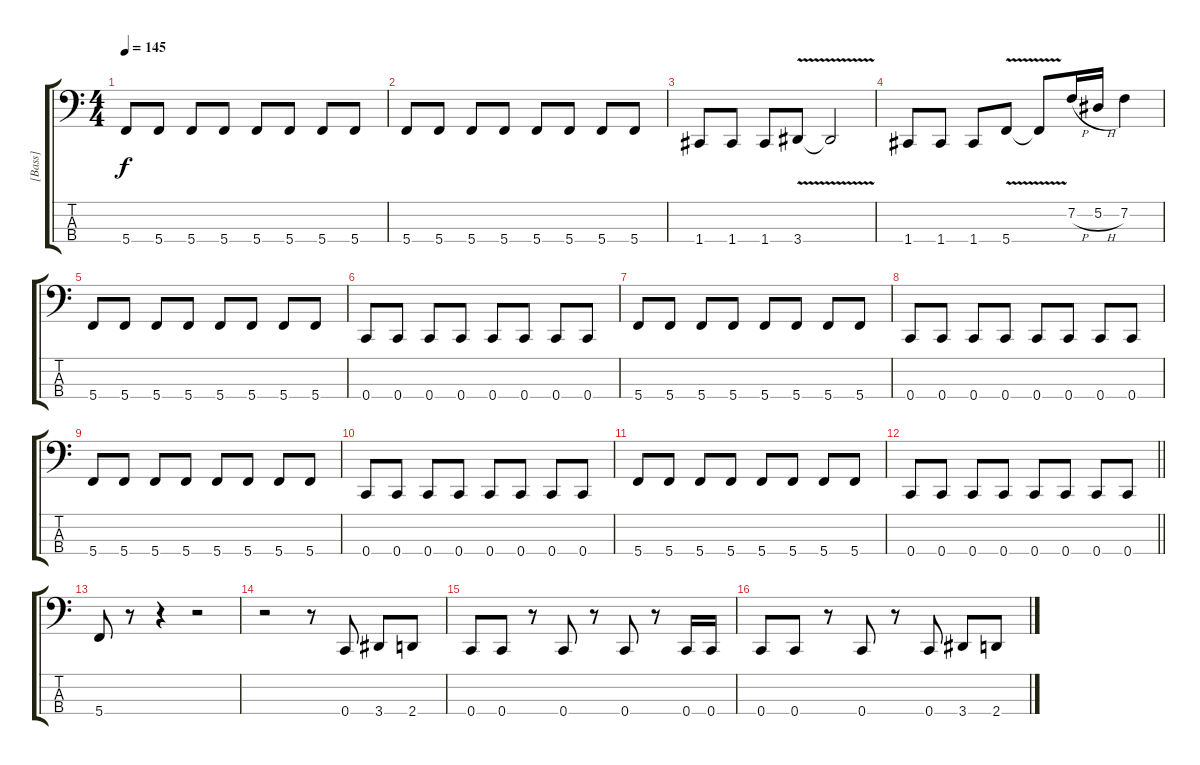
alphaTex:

\track ("[Bass]" "[Bass]") {instrument electricbasspick}
\staff {score tabs}
\tuning (Eb2 Bb1 F1 C1) {hide}
\ts (4 4)
\tempo 145
\clef f4
\ks c
5.4.8{dy f} 5.4.8 5.4.8 5.4.8 5.4.8 5.4.8 5.4.8 5.4.8 |
5.4.8 5.4.8 5.4.8 5.4.8 5.4.8 5.4.8 5.4.8 5.4.8 |
1.4.8 1.4.8 1.4.8 3.4{v}.8 3.4{t}.2 |
1.4.8 1.4.8 1.4.8 5.4{v}.8 5.4{t}.8 7.2{h}.16 5.2{h}.16 7.2.4 |
5.4.8 5.4.8 5.4.8 5.4.8 5.4.8 5.4.8 5.4.8 5.4.8 |
0.4.8 0.4.8 0.4.8 0.4.8 0.4.8 0.4.8 0.4.8 0.4.8 |
5.4.8 5.4.8 5.4.8 5.4.8 5.4.8 5.4.8 5.4.8 5.4.8 |
0.4.8 0.4.8 0.4.8 0.4.8 0.4.8 0.4.8 0.4.8 0.4.8 |
5.4.8 5.4.8 5.4.8 5.4.8 5.4.8 5.4.8 5.4.8 5.4.8 |
0.4.8 0.4.8 0.4.8 0.4.8 0.4.8 0.4.8 0.4.8 0.4.8 |
5.4.8 5.4.8 5.4.8 5.4.8 5.4.8 5.4.8 5.4.8 5.4.8 |
\barLineRight lightlight
0.4.8 0.4.8 0.4.8 0.4.8 0.4.8 0.4.8 0.4.8 0.4.8 |
5.4.8 r.8 r.4 r.2 |
r.2 r.8 0.4.8 3.4.8 2.4.8 |
0.4.8 0.4.8 r.8 0.4.8 r.8 0.4.8 r.8 0.4.16 0.4.16 |
0.4.8 0.4.8 r.8 0.4.8 r.8 0.4.8 3.4.8 2.4.8
